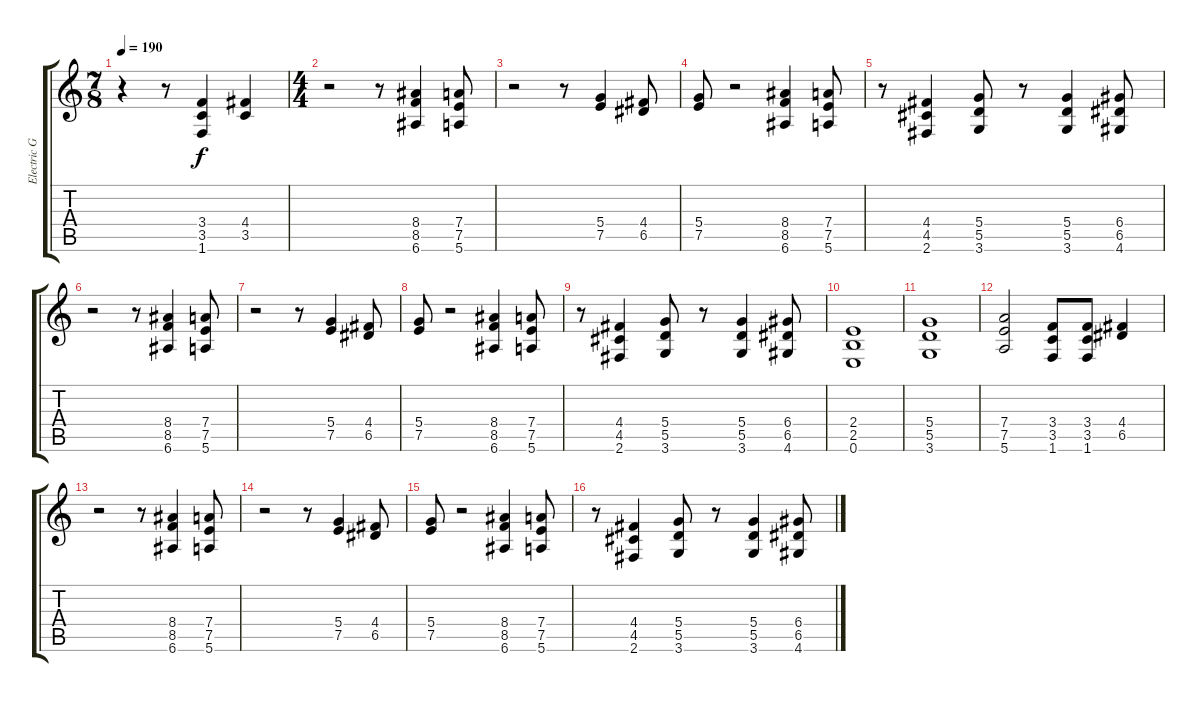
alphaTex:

\track ("Electric Guitar 1" "Electric G") {instrument distortionguitar}
\staff {score tabs}
\tuning (E4 B3 G3 D3 A2 E2) {hide}
\ts (7 8)
\tempo 190
\clef g2
\ks c
r.4{dy f} r.8 (3.4 3.5 1.6).4 (4.4 3.5).4 |
\ts (4 4)
r.2 r.8 (8.4 8.5 6.6).4 (7.4 7.5 5.6).8 |
r.2 r.8 (5.4 7.5).4 (4.4 6.5).8 |
(5.4 7.5).8 r.2 (8.4 8.5 6.6).4 (7.4 7.5 5.6).8 |
r.8 (4.4 4.5 2.6).4 (5.4 5.5 3.6).8 r.8 (5.4 5.5 3.6).4 (6.4 6.5 4.6).8 |
r.2 r.8 (8.4 8.5 6.6).4 (7.4 7.5 5.6).8 |
r.2 r.8 (5.4 7.5).4 (4.4 6.5).8 |
(5.4 7.5).8 r.2 (8.4 8.5 6.6).4 (7.4 7.5 5.6).8 |
r.8 (4.4 4.5 2.6).4 (5.4 5.5 3.6).8 r.8 (5.4 5.5 3.6).4 (6.4 6.5 4.6).8 |
(2.4 2.5 0.6).1 |
(5.4 5.5 3.6).1 |
(7.4 7.5 5.6).2 (3.4 3.5 1.6).8 (3.4 3.5 1.6).8 (4.4 6.5).4 |
r.2 r.8 (8.4 8.5 6.6).4 (7.4 7.5 5.6).8 |
r.2 r.8 (5.4 7.5).4 (4.4 6.5).8 |
(5.4 7.5).8 r.2 (8.4 8.5 6.6).4 (7.4 7.5 5.6).8 |
r.8 (4.4 4.5 2.6).4 (5.4 5.5 3.6).8 r.8 (5.4 5.5 3.6).4 (6.4 6.5 4.6).8
